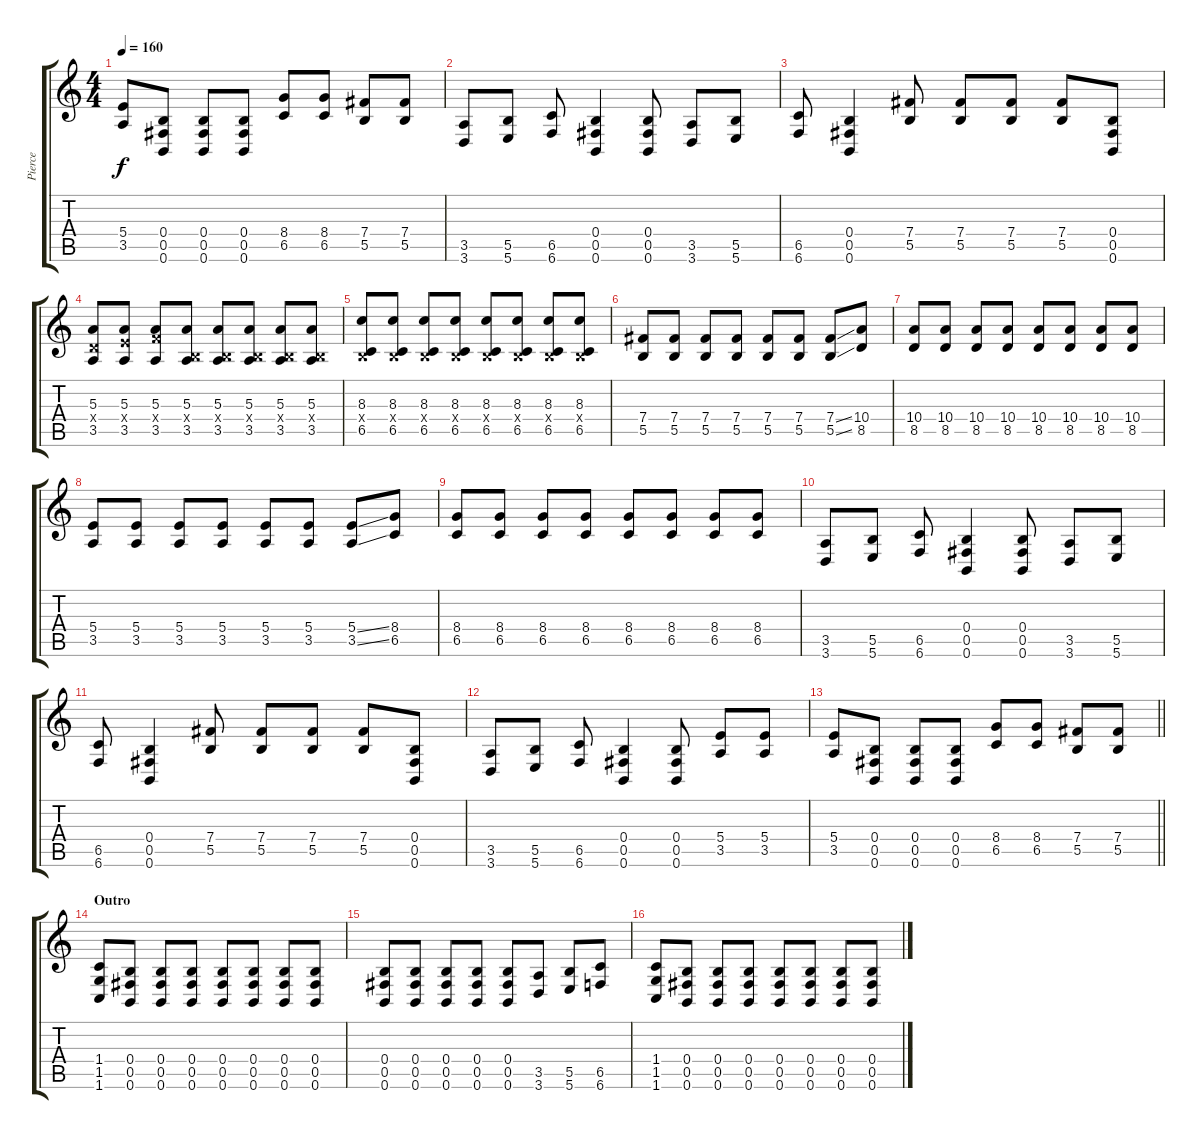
\track ("Pierce" "Pierce") {instrument distortionguitar}
\staff {score tabs}
\tuning (Db4 Ab3 E3 B2 Gb2 B1) {hide}
\ts (4 4)
\tempo 160
\clef g2
\ks c
(5.4 3.5).8{dy f} (0.4 0.5 0.6).8 (0.4 0.5 0.6).8 (0.4 0.5 0.6).8 (8.4 6.5).8 (8.4 6.5).8 (7.4 5.5).8 (7.4 5.5).8 |
(3.5 3.6).8 (5.5 5.6).8 (6.5 6.6).8 (0.4 0.5 0.6).4 (0.4 0.5 0.6).8 (3.5 3.6).8 (5.5 5.6).8 |
(6.5 6.6).8 (0.4 0.5 0.6).4 (7.4 5.5).8 (7.4 5.5).8 (7.4 5.5).8 (7.4 5.5).8 (0.4 0.5 0.6).8 |
(5.3 3.4{x} 3.5).8 (5.3 5.4{x} 3.5).8 (5.3 6.4{x} 3.5).8 (5.3 0.4{x} 3.5).8 (5.3 0.4{x} 3.5).8 (5.3 0.4{x} 3.5).8 (5.3 0.4{x} 3.5).8 (5.3 0.4{x} 3.5).8 |
(8.3 0.4{x} 6.5).8 (8.3 0.4{x} 6.5).8 (8.3 0.4{x} 6.5).8 (8.3 0.4{x} 6.5).8 (8.3 0.4{x} 6.5).8 (8.3 0.4{x} 6.5).8 (8.3 0.4{x} 6.5).8 (8.3 0.4{x} 6.5).8 |
(7.4 5.5).8 (7.4 5.5).8 (7.4 5.5).8 (7.4 5.5).8 (7.4 5.5).8 (7.4 5.5).8 (7.4{ss} 5.5{ss}).8 (10.4 8.5).8 |
(10.4 8.5).8 (10.4 8.5).8 (10.4 8.5).8 (10.4 8.5).8 (10.4 8.5).8 (10.4 8.5).8 (10.4 8.5).8 (10.4 8.5).8 |
(5.4 3.5).8 (5.4 3.5).8 (5.4 3.5).8 (5.4 3.5).8 (5.4 3.5).8 (5.4 3.5).8 (5.4{ss} 3.5{ss}).8 (8.4 6.5).8 |
(8.4 6.5).8 (8.4 6.5).8 (8.4 6.5).8 (8.4 6.5).8 (8.4 6.5).8 (8.4 6.5).8 (8.4 6.5).8 (8.4 6.5).8 |
(3.5 3.6).8 (5.5 5.6).8 (6.5 6.6).8 (0.4 0.5 0.6).4 (0.4 0.5 0.6).8 (3.5 3.6).8 (5.5 5.6).8 |
(6.5 6.6).8 (0.4 0.5 0.6).4 (7.4 5.5).8 (7.4 5.5).8 (7.4 5.5).8 (7.4 5.5).8 (0.4 0.5 0.6).8 |
(3.5 3.6).8 (5.5 5.6).8 (6.5 6.6).8 (0.4 0.5 0.6).4 (0.4 0.5 0.6).8 (5.4 3.5).8 (5.4 3.5).8 |
\barLineRight lightlight
(5.4 3.5).8 (0.4 0.5 0.6).8 (0.4 0.5 0.6).8 (0.4 0.5 0.6).8 (8.4 6.5).8 (8.4 6.5).8 (7.4 5.5).8 (7.4 5.5).8 |
\section ("" "Outro")
(1.4 1.5 1.6).8 (0.4 0.5 0.6).8 (0.4 0.5 0.6).8 (0.4 0.5 0.6).8 (0.4 0.5 0.6).8 (0.4 0.5 0.6).8 (0.4 0.5 0.6).8 (0.4 0.5 0.6).8 |
(0.4 0.5 0.6).8 (0.4 0.5 0.6).8 (0.4 0.5 0.6).8 (0.4 0.5 0.6).8 (0.4 0.5 0.6).8 (3.5 3.6).8 (5.5 5.6).8 (6.5 6.6).8 |
(1.4 1.5 1.6).8 (0.4 0.5 0.6).8 (0.4 0.5 0.6).8 (0.4 0.5 0.6).8 (0.4 0.5 0.6).8 (0.4 0.5 0.6).8 (0.4 0.5 0.6).8 (0.4 0.5 0.6).8
